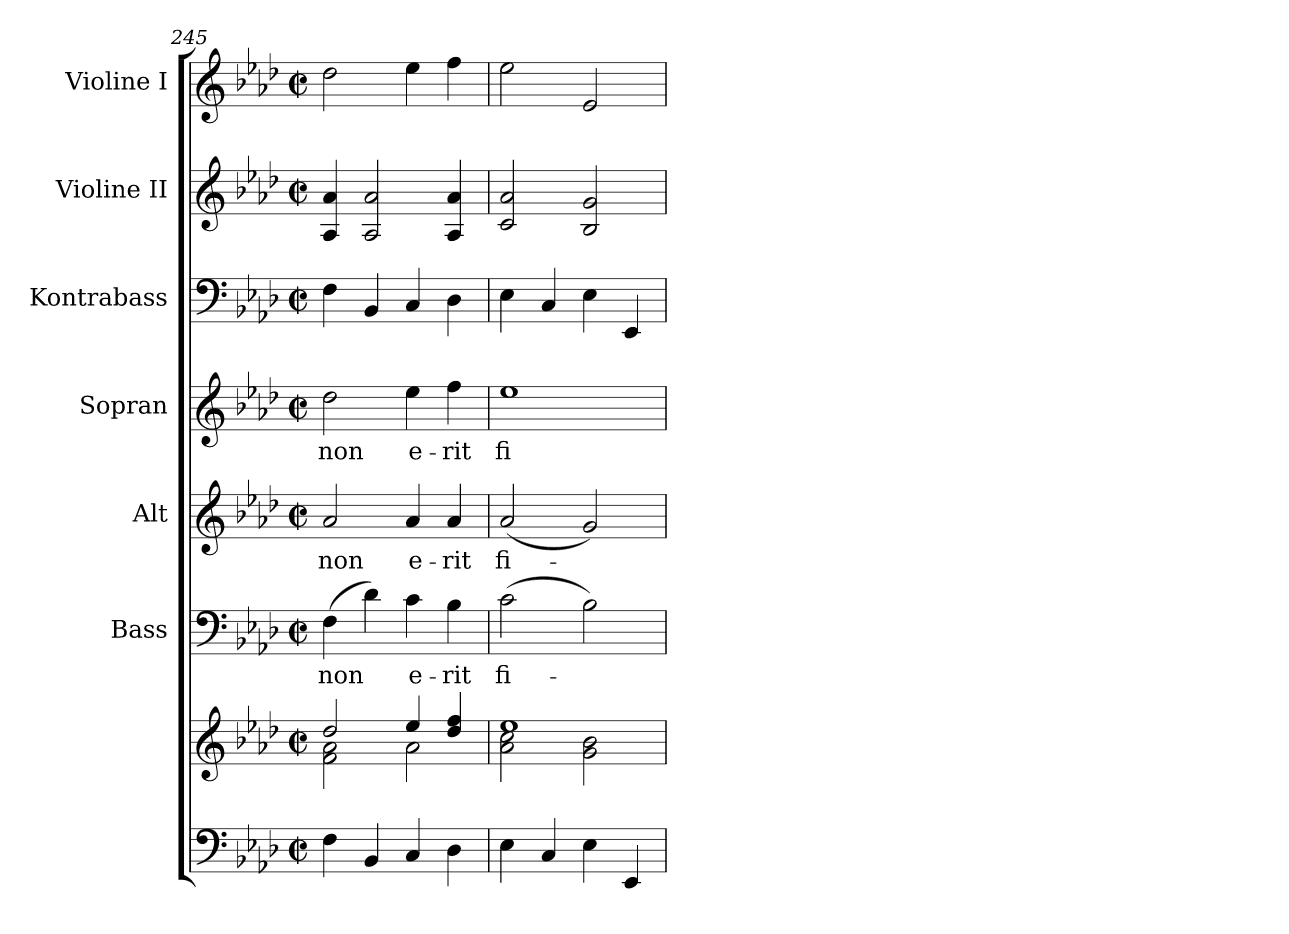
**kern	**kern	**kern	**text	**kern	**text	**kern	**text	**kern	**kern	**kern
*part7	*part7	*part6	*part6	*part5	*part5	*part4	*part4	*part3	*part2	*part1
*staff8	*staff7	*staff6	*staff6	*staff5	*staff5	*staff4	*staff4	*staff3	*staff2	*staff1
*	*	*I"Bass	*	*I"Alt	*	*I"Sopran	*	*I"Kontrabass	*I"Violine II	*I"Violine I
*	*	*I'B.	*	*I'A.	*	*I'S.	*	*I'Kb.	*I'Vl. II	*I'Vl. I
*clefF4	*clefG2	*clefF4	*	*clefG2	*	*clefG2	*	*clefF4	*clefG2	*clefG2
*	*	*	*	*	*	*	*	*ITrd7c12	*	*
*k[b-e-a-d-]	*k[b-e-a-d-]	*k[b-e-a-d-]	*	*k[b-e-a-d-]	*	*k[b-e-a-d-]	*	*k[b-e-a-d-]	*k[b-e-a-d-]	*k[b-e-a-d-]
*A-:	*A-:	*A-:	*	*A-:	*	*A-:	*	*A-:	*A-:	*A-:
*M2/2	*M2/2	*M2/2	*	*M2/2	*	*M2/2	*	*M2/2	*M2/2	*M2/2
*met(c|)	*met(c|)	*met(c|)	*	*met(c|)	*	*met(c|)	*	*met(c|)	*met(c|)	*met(c|)
=245	=245	=245	=245	=245	=245	=245	=245	=245	=245	=245
*	*^	*	*	*	*	*	*	*	*	*
!	!	!	!	!LO:LY:b	!	!LO:LY:b	!	!LO:LY:b	!	!	!
4F\	2dd-/	2f\ 2a-\	(>4F\	non	2a-/	non	2dd-\	non	4FF\	4A-/ 4a-/	2dd-\
4BB-/	.	.	4d-\)	.	.	.	.	.	4BBB-/	2A-/ 2a-/	.
!	!	!	!	!LO:LY:b	!	!LO:LY:b	!	!LO:LY:b	!	!	!
4C/	4ee-/	2a-\	4c\	e-	4a-/	e-	4ee-\	e-	4CC/	.	4ee-\
!	!	!	!	!LO:LY:b	!	!LO:LY:b	!	!LO:LY:b	!	!	!
4D-\	4dd-/ 4ff/	.	4B-\	-rit	4a-/	-rit	4ff\	-rit	4DD-\	4A-/ 4a-/	4ff\
=246	=246	=246	=246	=246	=246	=246	=246	=246	=246	=246	=246
!	!	!	!	!LO:LY:b	!	!LO:LY:b	!	!LO:LY:b	!	!	!
4E-\	1ee-	2a-\ 2cc\	(>2c\	fi-	(<2a-/	fi-	1ee-	fi-	4EE-\	2c/ 2a-/	2ee-\
4C/	.	.	.	.	.	.	.	.	4CC/	.	.
4E-\	.	2g\ 2b-\	2B-\)	.	2g/)	.	.	.	4EE-\	2B-/ 2g/	2e-/
4EE-/	.	.	.	.	.	.	.	.	4EEE-/	.	.
*	*v	*v	*	*	*	*	*	*	*	*	*
=	=	=	=	=	=	=	=	=	=	=
*-	*-	*-	*-	*-	*-	*-	*-	*-	*-	*-
